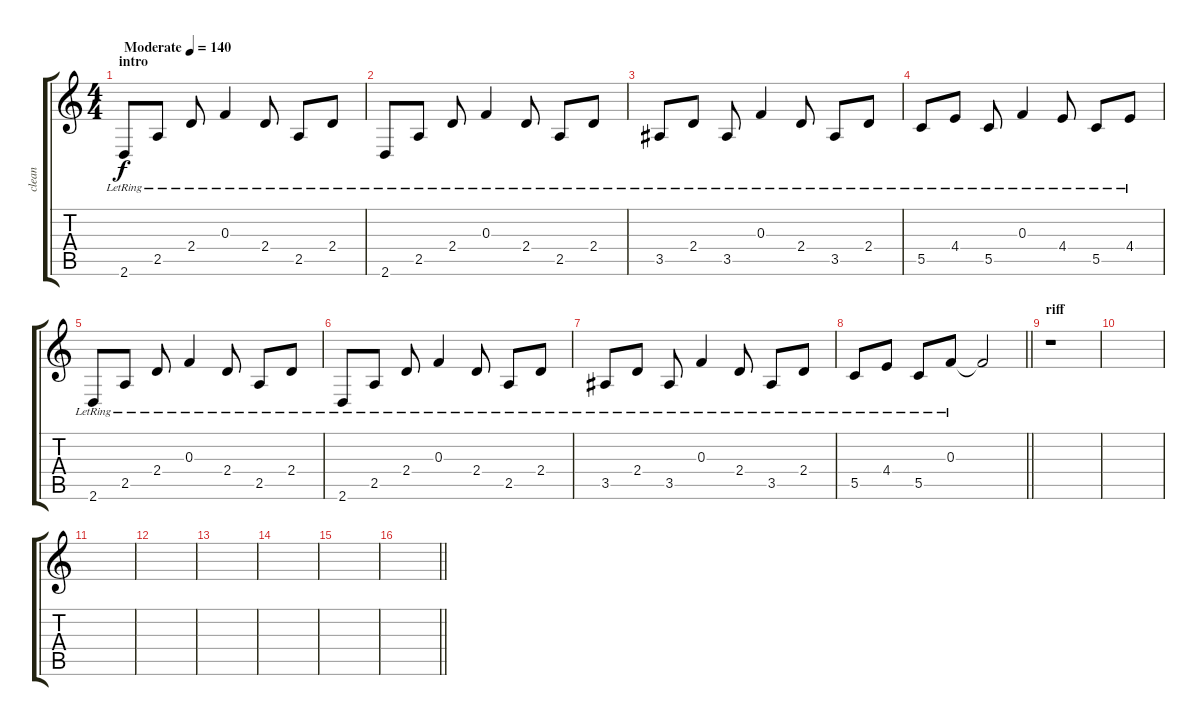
\track ("clean" "clean") {instrument electricguitarclean}
\staff {score tabs}
\tuning (D4 A3 F3 C3 G2 C2) {hide}
\ts (4 4)
\section ("" "intro")
\tempo (140 "Moderate")
\clef g2
\ks c
2.6{lr}.8{dy f instrument electricguitarclean} 2.5{lr}.8 2.4{lr}.8 0.3{lr}.4 2.4{lr}.8 2.5{lr}.8 2.4{lr}.8 |
2.6{lr}.8 2.5{lr}.8 2.4{lr}.8 0.3{lr}.4 2.4{lr}.8 2.5{lr}.8 2.4{lr}.8 |
3.5{lr}.8 2.4{lr}.8 3.5{lr}.8 0.3{lr}.4 2.4{lr}.8 3.5{lr}.8 2.4{lr}.8 |
5.5{lr}.8 4.4{lr}.8 5.5{lr}.8 0.3{lr}.4 4.4{lr}.8 5.5{lr}.8 4.4{lr}.8 |
2.6{lr}.8 2.5{lr}.8 2.4{lr}.8 0.3{lr}.4 2.4{lr}.8 2.5{lr}.8 2.4{lr}.8 |
2.6{lr}.8 2.5{lr}.8 2.4{lr}.8 0.3{lr}.4 2.4{lr}.8 2.5{lr}.8 2.4{lr}.8 |
3.5{lr}.8 2.4{lr}.8 3.5{lr}.8 0.3{lr}.4 2.4{lr}.8 3.5{lr}.8 2.4{lr}.8 |
\barLineRight lightlight
5.5{lr}.8 4.4{lr}.8 5.5{lr}.8 0.3{lr}.8 0.3{t}.2 |
\section ("" "riff")
r.1 |
|
|
|
|
|
|
\barLineRight lightlight
